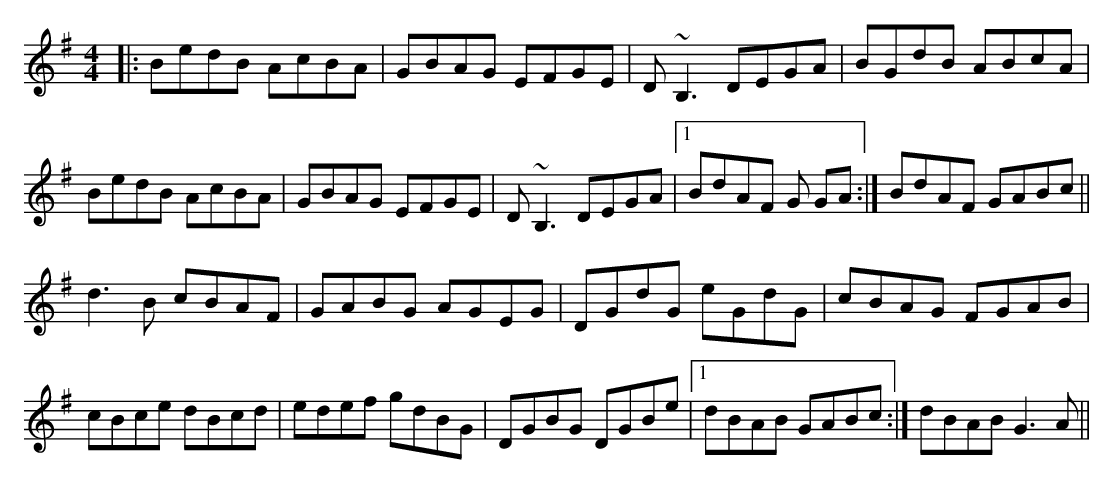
X:1
M:4/4
K:G
|:BedB AcBA|GBAG EFGE|D~B,3 DEGA|BGdB ABcA|
BedB AcBA|GBAG EFGE|D~B,3 DEGA|1 BdAF G GA:|BdAF GABc||
d3B cBAF|GABG AGEG|DGdG eGdG|cBAG FGAB|
cBce dBcd|edef gdBG|DGBG DGBe|1 dBAB GABc:|dBAB G3A||
